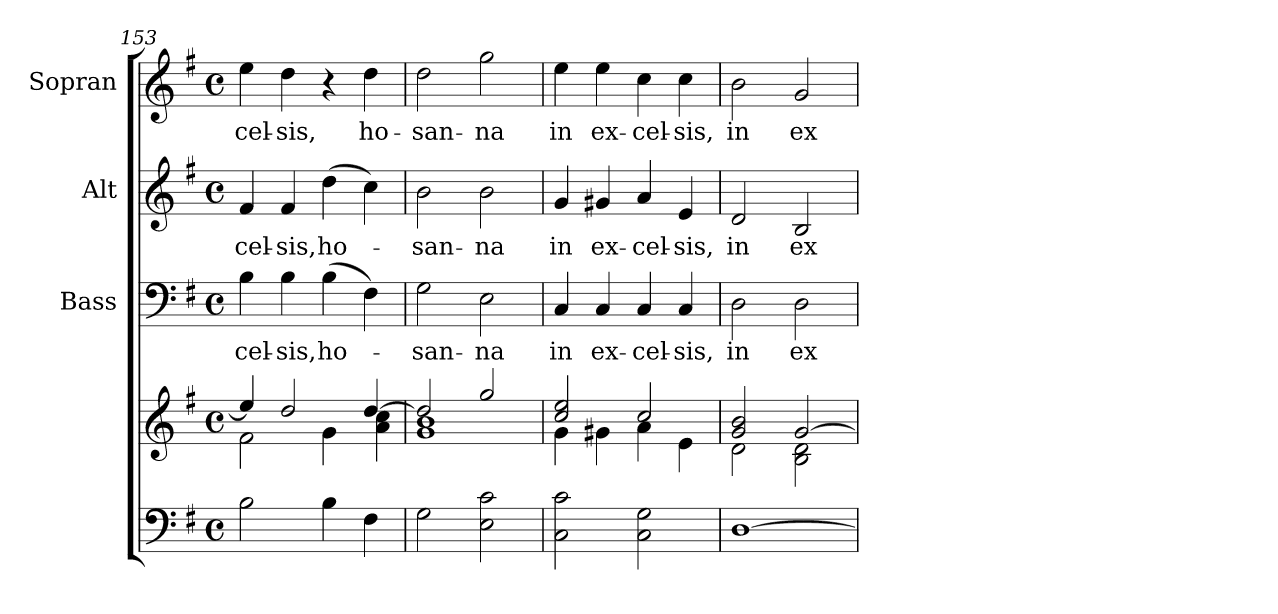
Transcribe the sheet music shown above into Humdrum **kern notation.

**kern	**kern	**kern	**text	**kern	**text	**kern	**text
*part4	*part4	*part3	*part3	*part2	*part2	*part1	*part1
*staff5	*staff4	*staff3	*staff3	*staff2	*staff2	*staff1	*staff1
*	*	*I"Bass	*	*I"Alt	*	*I"Sopran	*
*	*	*I'B.	*	*I'A.	*	*I'S.	*
*clefF4	*clefG2	*clefF4	*	*clefG2	*	*clefG2	*
*k[f#]	*k[f#]	*k[f#]	*	*k[f#]	*	*k[f#]	*
*G:	*G:	*G:	*	*G:	*	*G:	*
*M4/4	*M4/4	*M4/4	*	*M4/4	*	*M4/4	*
*met(c)	*met(c)	*met(c)	*	*met(c)	*	*met(c)	*
=153	=153	=153	=153	=153	=153	=153	=153
*	*^	*	*	*	*	*	*
!	!	!	!	!LO:LY:b	!	!LO:LY:b	!	!LO:LY:b
2B\	4ee/]	2f#\	4B\	-cel-	4f#/	-cel-	4ee\	-cel-
!	!	!	!	!LO:LY:b	!	!LO:LY:b	!	!LO:LY:b
.	2dd/	.	4B\	-sis,	4f#/	-sis,	4dd\	-sis,
!	!	!	!	!LO:LY:b	!	!LO:LY:b	!	!
4B\	.	4g\	(>4B\	ho-	(>4dd\	ho-	4r	.
!	!	!	!	!	!	!	!	!LO:LY:b
4F#\	[>4dd/	4a\ 4cc\	4F#\)	.	4cc\)	.	4dd\	ho-
=154	=154	=154	=154	=154	=154	=154	=154	=154
!	!	!	!	!LO:LY:b	!	!LO:LY:b	!	!LO:LY:b
2G\	2dd/]	1g 1b	2G\	-san-	2b\	-san-	2dd\	-san-
!	!	!	!	!LO:LY:b	!	!LO:LY:b	!	!LO:LY:b
2E\ 2c\	2gg/	.	2E\	-na	2b\	-na	2gg\	-na
=155	=155	=155	=155	=155	=155	=155	=155	=155
!	!	!	!	!LO:LY:b	!	!LO:LY:b	!	!LO:LY:b
2C\ 2c\	2cc/ 2ee/	4g\	4C/	in	4g/	in	4ee\	in
!	!	!	!	!LO:LY:b	!	!LO:LY:b	!	!LO:LY:b
.	.	4g#X\	4C/	ex-	4g#X/	ex-	4ee\	ex-
!	!	!	!	!LO:LY:b	!	!LO:LY:b	!	!LO:LY:b
2C\ 2G\	2cc/	4a\	4C/	-cel-	4a/	-cel-	4cc\	-cel-
!	!	!	!	!LO:LY:b	!	!LO:LY:b	!	!LO:LY:b
.	.	4e\	4C/	-sis,	4e/	-sis,	4cc\	-sis,
=156	=156	=156	=156	=156	=156	=156	=156	=156
!	!	!	!	!LO:LY:b	!	!LO:LY:b	!	!LO:LY:b
[1D	2g/ 2b/	2d\	2D\	in	2d/	in	2b\	in
!	!	!	!	!LO:LY:b	!	!LO:LY:b	!	!LO:LY:b
.	[>2g/	2B\ 2d\	2D\	ex-	2B/	ex-	2g/	ex-
*	*v	*v	*	*	*	*	*	*
=	=	=	=	=	=	=	=
*-	*-	*-	*-	*-	*-	*-	*-
